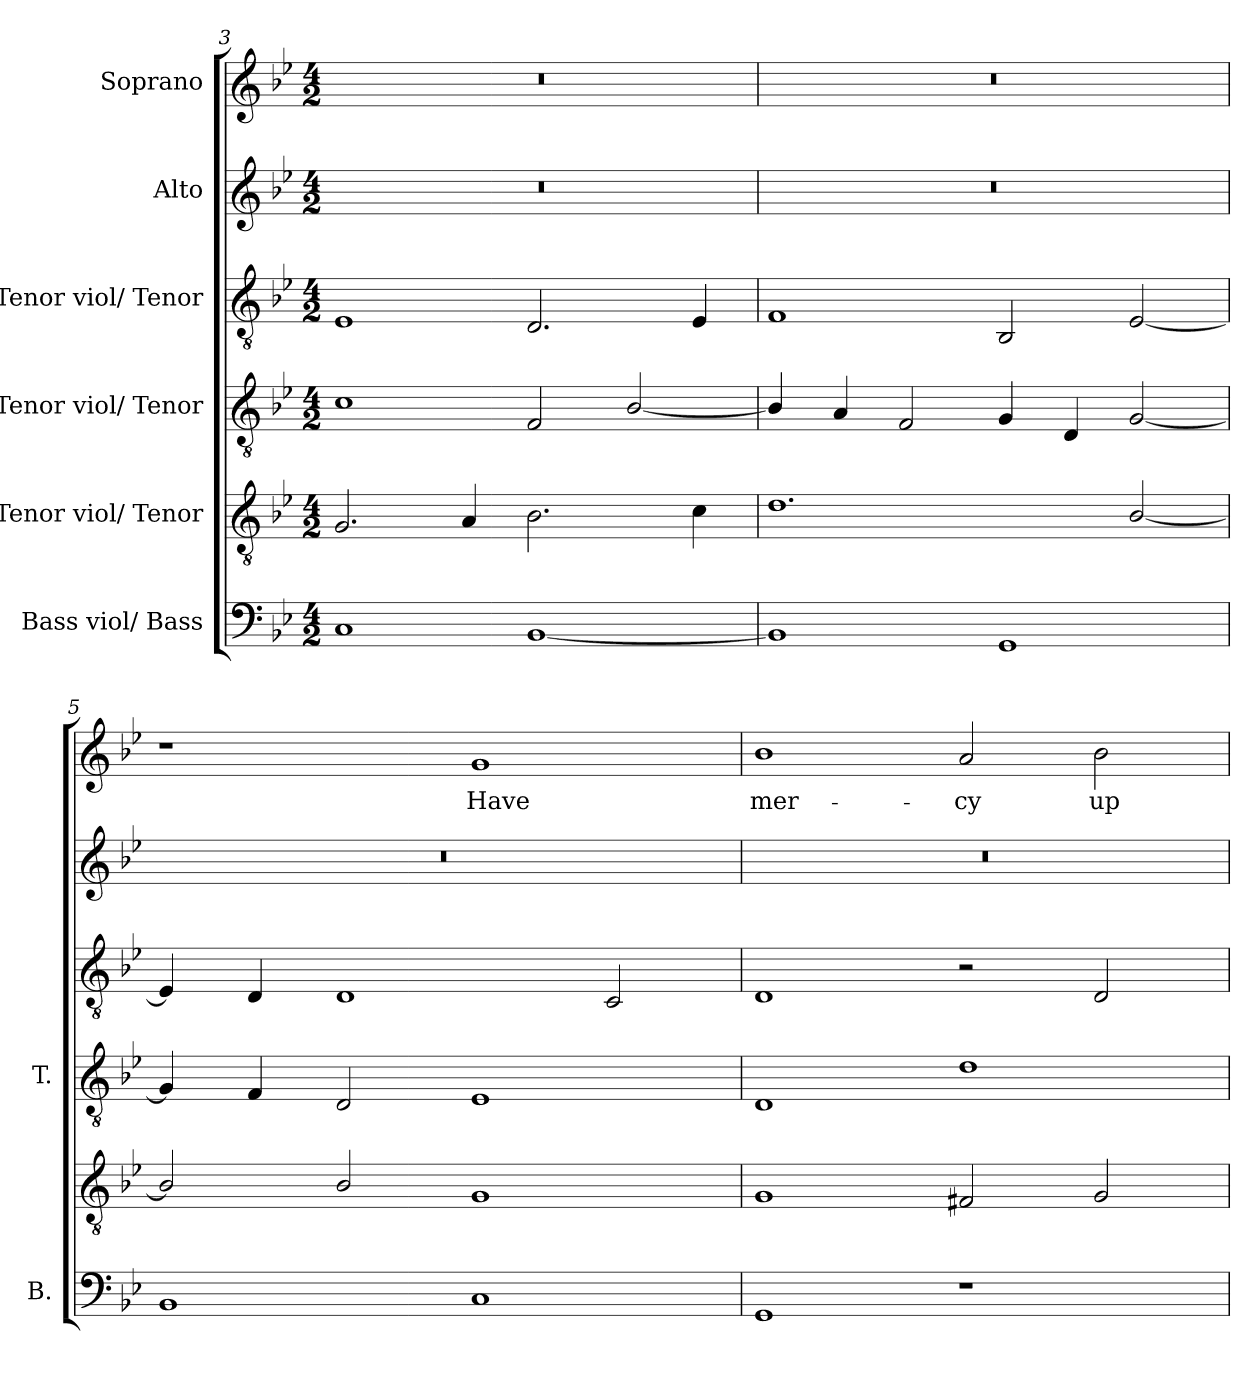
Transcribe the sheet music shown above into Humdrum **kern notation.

**kern	**kern	**kern	**kern	**kern	**kern	**text
*part6	*part5	*part4	*part3	*part2	*part1	*part1
*staff6	*staff5	*staff4	*staff3	*staff2	*staff1	*staff1
*I"Bass viol/ Bass	*I"Tenor viol/ Tenor	*I"Tenor viol/ Tenor	*I"Tenor viol/ Tenor	*I"Alto	*I"Soprano	*
*I'B.	*	*I'T.	*	*	*	*
*clefF4	*clefGv2	*clefGv2	*clefGv2	*clefG2	*clefG2	*
*	*ITrd7c12	*ITrd7c12	*	*	*	*
*k[b-e-]	*k[b-e-]	*k[b-e-]	*k[b-e-]	*k[b-e-]	*k[b-e-]	*
*B-:	*B-:	*B-:	*B-:	*B-:	*B-:	*
*M4/2	*M4/2	*M4/2	*M4/2	*M4/2	*M4/2	*
=3	=3	=3	=3	=3	=3	=3
!	!	!	!	!LO:N:vis=1	!LO:N:vis=1	!
1Ci	2.GGi/	1Ci	1E-i	0r	0r	.
.	4AAi/	.	.	.	.	.
[1BB-i	2.BB-i\	2FFi/	2.Di/	.	.	.
.	.	[2BB-i/	.	.	.	.
.	4Ci\	.	4E-i/	.	.	.
=4	=4	=4	=4	=4	=4	=4
!	!	!	!	!LO:N:vis=1	!LO:N:vis=1	!
1BB-i]	1.Di	4BB-i/]	1Fi	0r	0r	.
.	.	4AAi/	.	.	.	.
.	.	2FFi/	.	.	.	.
1GGi	.	4GGi/	2BB-i/	.	.	.
.	.	4DDi/	.	.	.	.
.	[2BB-i/	[2GGi/	[2E-i/	.	.	.
!!LO:LB:g=z
=5	=5	=5	=5	=5	=5	=5
!	!	!	!	!LO:N:vis=1	!	!
1BB-i	2BB-i/]	4GGi/]	4E-i/]	0r	1r	.
.	.	4FFi/	4Di/	.	.	.
.	2BB-i/	2DDi/	1Di	.	.	.
!	!	!	!	!	!	!LO:LY:b:color=#000000
1Ci	1GGi	1EE-i	.	.	1gi	Have
.	.	.	2Ci/	.	.	.
=6	=6	=6	=6	=6	=6	=6
!	!	!	!	!LO:N:vis=1	!	!
!	!	!	!	!	!	!LO:LY:b:color=#000000
1GGi	1GGi	1DDi	1Di	0r	1b-i	mer-
!	!	!	!	!	!	!LO:LY:b:color=#000000
1r	2FF#Xi/	1Di	2r	.	2ai/	-cy
!	!	!	!	!	!	!LO:LY:b:color=#000000
.	2GGi/	.	2Di/	.	2b-i\	up-
=	=	=	=	=	=	=
*-	*-	*-	*-	*-	*-	*-
